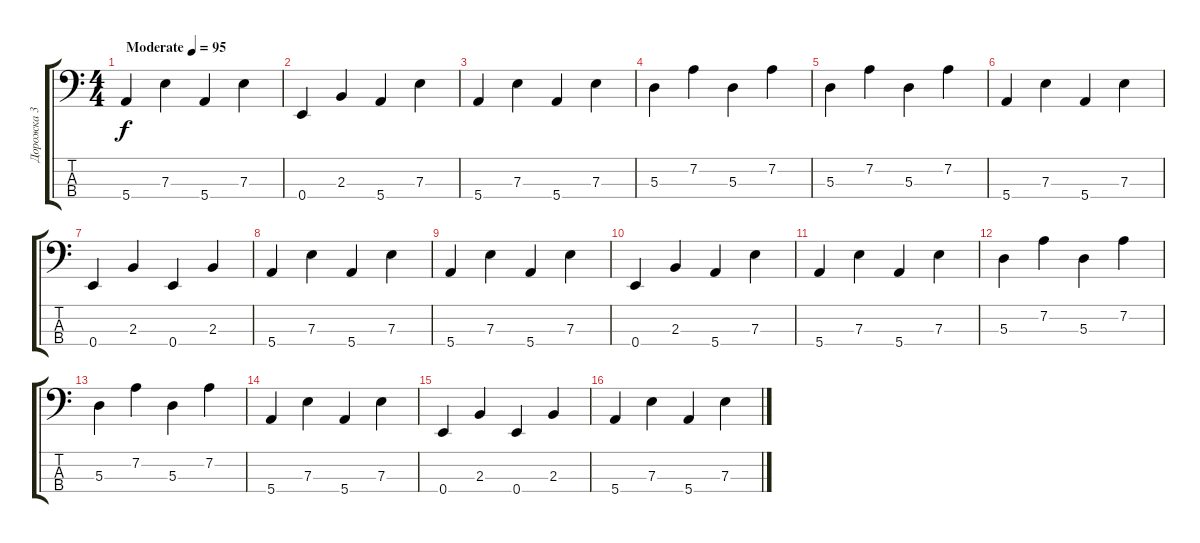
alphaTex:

\track ("Дорожка 3" "Дорожка 3") {solo instrument electricbassfinger}
\staff {score tabs}
\tuning (G2 D2 A1 E1) {hide}
\ts (4 4)
\tempo (95 "Moderate")
\clef f4
\ks c
5.4.4{dy f instrument electricbassfinger} 7.3.4 5.4.4 7.3.4 |
0.4.4 2.3.4 5.4.4 7.3.4 |
5.4.4 7.3.4 5.4.4 7.3.4 |
5.3.4 7.2.4 5.3.4 7.2.4 |
5.3.4 7.2.4 5.3.4 7.2.4 |
5.4.4 7.3.4 5.4.4 7.3.4 |
0.4.4 2.3.4 0.4.4 2.3.4 |
5.4.4 7.3.4 5.4.4 7.3.4 |
5.4.4 7.3.4 5.4.4 7.3.4 |
0.4.4 2.3.4 5.4.4 7.3.4 |
5.4.4 7.3.4 5.4.4 7.3.4 |
5.3.4 7.2.4 5.3.4 7.2.4 |
5.3.4 7.2.4 5.3.4 7.2.4 |
5.4.4 7.3.4 5.4.4 7.3.4 |
0.4.4 2.3.4 0.4.4 2.3.4 |
5.4.4 7.3.4 5.4.4 7.3.4
